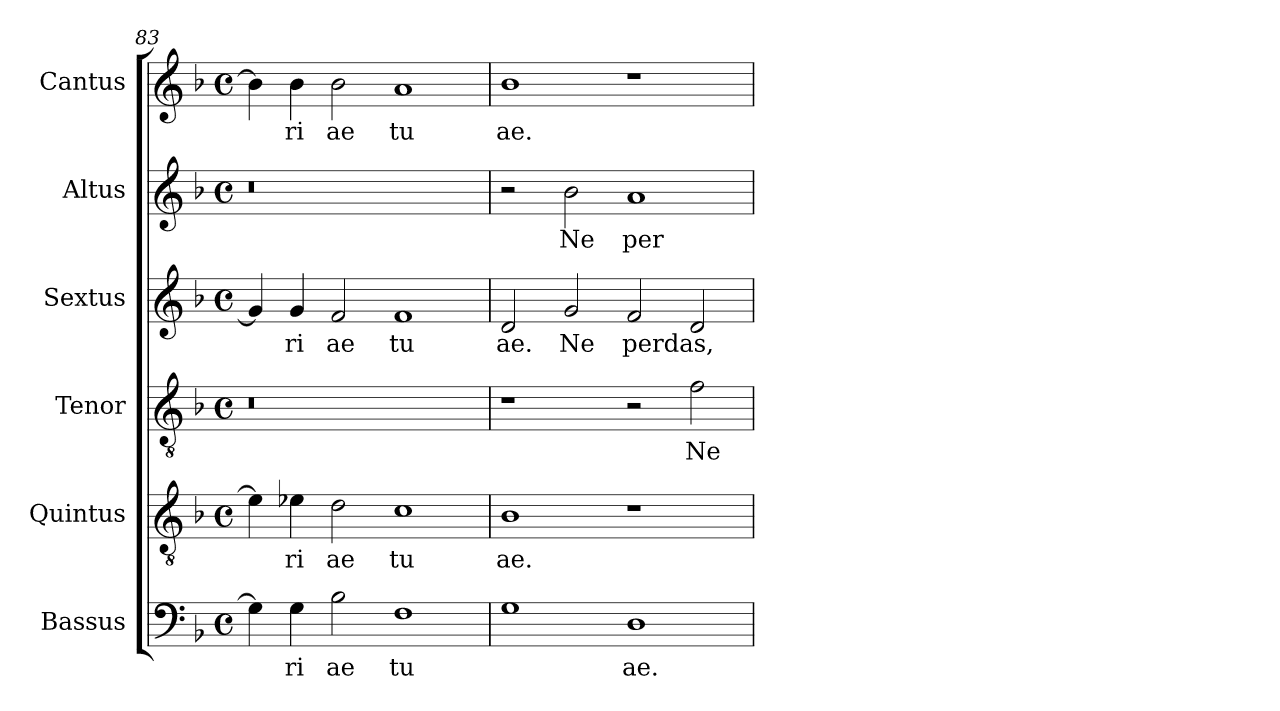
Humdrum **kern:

**kern	**text	**kern	**text	**kern	**text	**kern	**text	**kern	**text	**kern	**text
*part6	*part6	*part5	*part5	*part4	*part4	*part3	*part3	*part2	*part2	*part1	*part1
*staff6	*staff6	*staff5	*staff5	*staff4	*staff4	*staff3	*staff3	*staff2	*staff2	*staff1	*staff1
*I"Bassus	*	*I"Quintus	*	*I"Tenor	*	*I"Sextus	*	*I"Altus	*	*I"Cantus	*
!!LO:LB:g=z
*clefF4	*	*clefGv2	*	*clefGv2	*	*clefG2	*	*clefG2	*	*clefG2	*
*k[b-]	*	*k[b-]	*	*k[b-]	*	*k[b-]	*	*k[b-]	*	*k[b-]	*
*F:	*	*F:	*	*F:	*	*F:	*	*F:	*	*F:	*
*M4/4	*	*M4/4	*	*M4/4	*	*M4/4	*	*M4/4	*	*M4/4	*
*met(c)	*	*met(c)	*	*met(c)	*	*met(c)	*	*met(c)	*	*met(c)	*
=83	=83	=83	=83	=83	=83	=83	=83	=83	=83	=83	=83
4G\]	.	4e-\]	.	0r	.	4g/]	.	0r	.	4b-\]	.
!	!LO:LY:b:cj	!	!LO:LY:b:cj	!	!	!	!LO:LY:b:cj	!	!	!	!LO:LY:b:cj
4G\	ri	4e-X\	ri	.	.	4g/	ri	.	.	4b-\	-ri
!	!LO:LY:b:cj	!	!LO:LY:b:cj	!	!	!	!LO:LY:b:cj	!	!	!	!LO:LY:b:cj
2B-\	ae	2d\	ae	.	.	2f/	ae	.	.	2b-\	ae
!	!LO:LY:b:cj	!	!LO:LY:b:cj	!	!	!	!LO:LY:b:cj	!	!	!	!LO:LY:b:cj
1F	tu	1c	tu	.	.	1f	tu	.	.	1a	tu
=84	=84	=84	=84	=84	=84	=84	=84	=84	=84	=84	=84
!	!	!	!LO:LY:b:cj	!	!	!	!LO:LY:b:cj	!	!	!	!LO:LY:b:cj
1G	.	1B-	ae.	1r	.	2d/	ae.	2r	.	1b-	ae.
!	!	!	!	!	!	!	!LO:LY:b:cj	!	!LO:LY:b:cj	!	!
.	.	.	.	.	.	2g/	Ne	2b-\	Ne	.	.
!	!LO:LY:b:cj	!	!	!	!	!	!LO:LY:b	!	!LO:LY:b:cj	!	!
1D	ae.	1r	.	2r	.	2f/	perdas,	1a	per	1r	.
!	!	!	!	!	!LO:LY:b:cj	!	!	!	!	!	!
.	.	.	.	2f\	Ne	2d/	.	.	.	.	.
=	=	=	=	=	=	=	=	=	=	=	=
*-	*-	*-	*-	*-	*-	*-	*-	*-	*-	*-	*-
